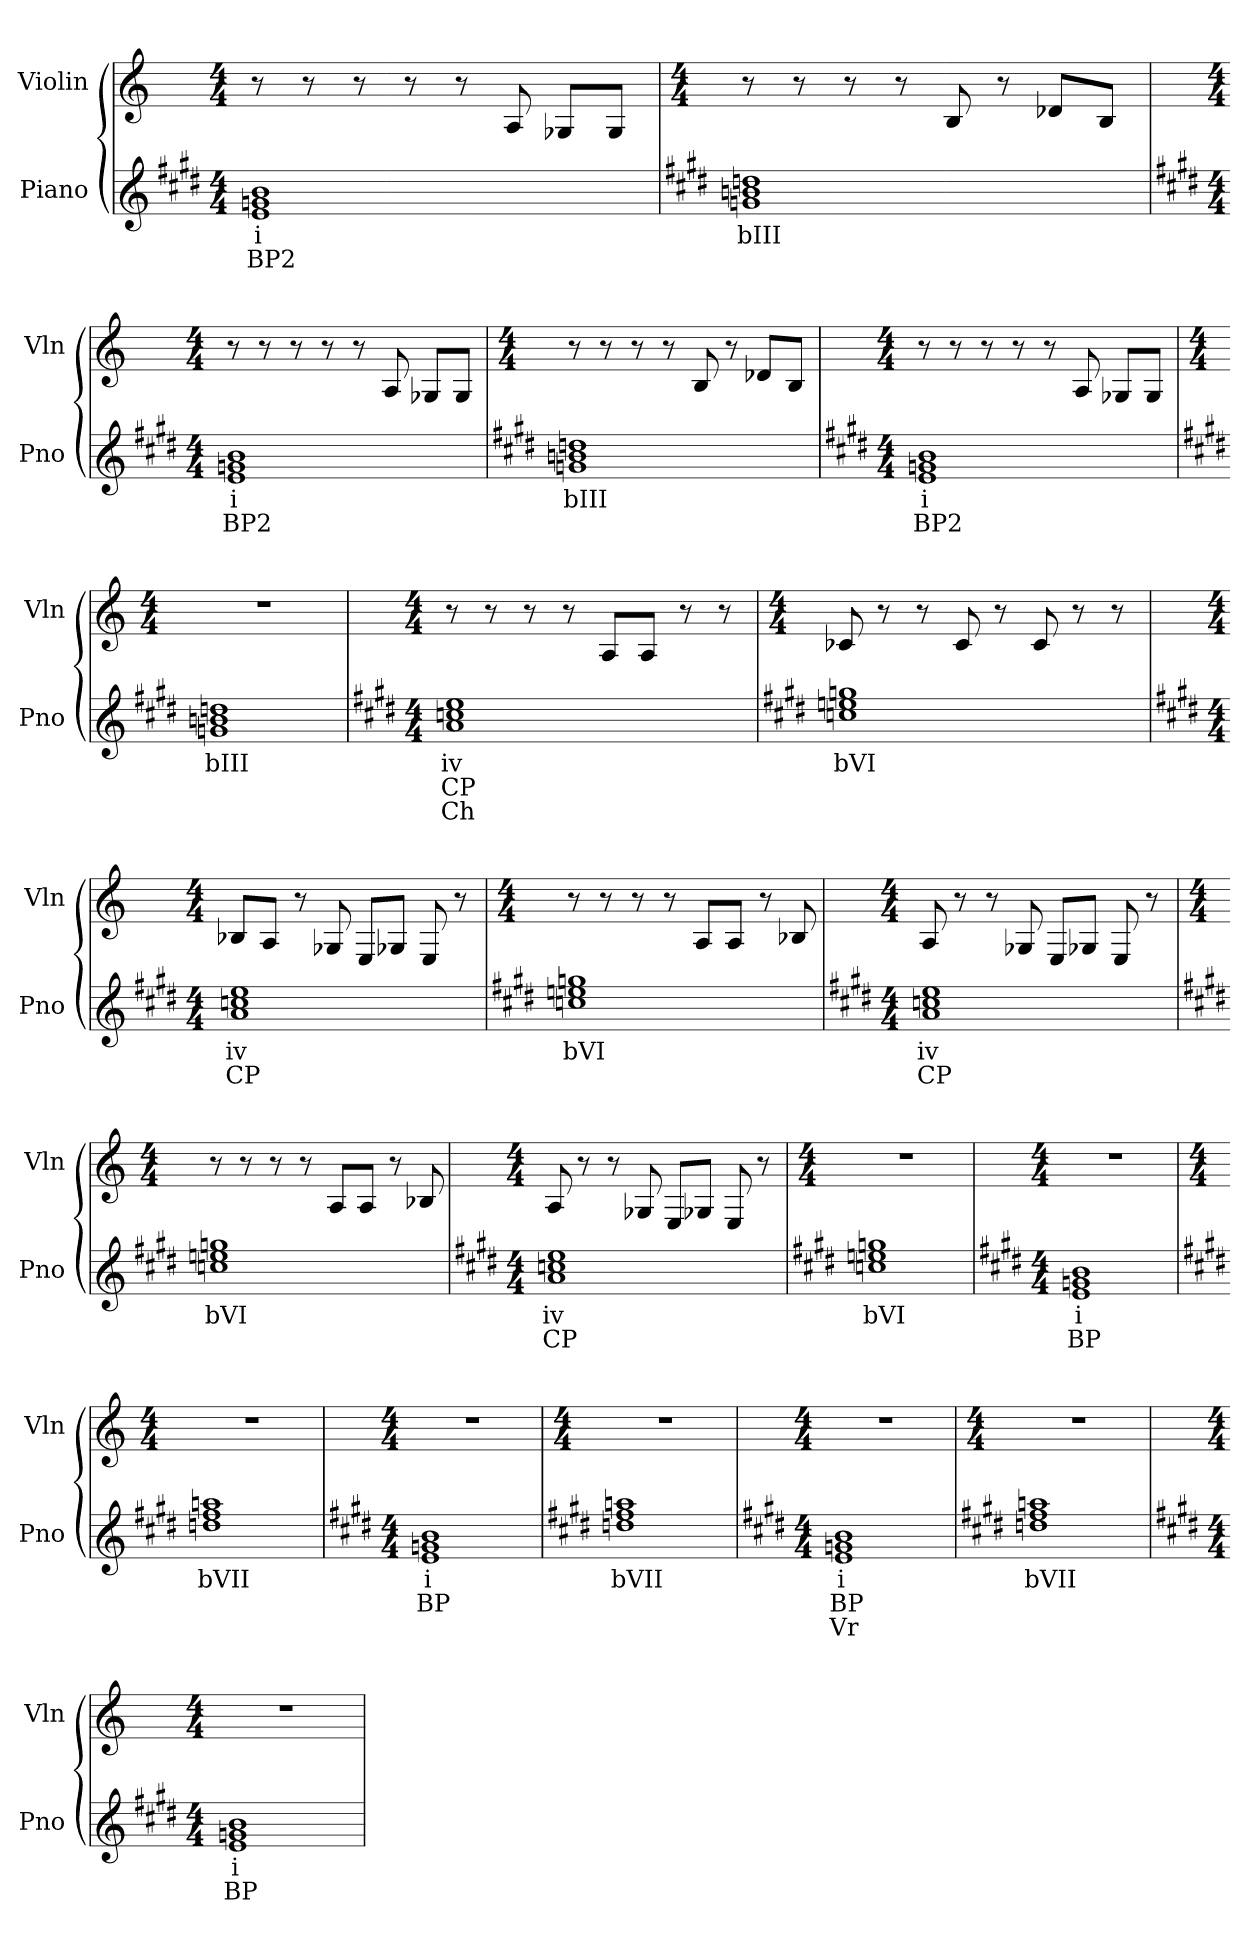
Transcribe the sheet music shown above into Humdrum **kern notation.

**kern	**text	**text	**text	**kern
*part2	*part2	*part2	*part2	*part1
*staff2	*staff2	*staff2	*staff2	*staff1
*I"Piano	*	*	*	*I"Violin
*I'Pno	*	*	*	*I'Vln
*k[f#c#g#d#]	*	*	*	*
*E:	*	*	*	*
*M4/4	*	*	*	*M4/4
=	=	=	=	=
1e 1gn 1b	i	BP2	.	8r
.	.	.	.	8r
.	.	.	.	8r
.	.	.	.	8r
.	.	.	.	8r
.	.	.	.	8A
.	.	.	.	8G-XL
.	.	.	.	8G-J
=	=	=	=	=
*k[f#c#g#d#]	*	*	*	*
*E:	*	*	*	*
*	*	*	*	*M4/4
1gn 1bn 1ddn	bIII	.	.	8r
.	.	.	.	8r
.	.	.	.	8r
.	.	.	.	8r
.	.	.	.	8B
.	.	.	.	8r
.	.	.	.	8d-XL
.	.	.	.	8BJ
=	=	=	=	=
*k[f#c#g#d#]	*	*	*	*
*E:	*	*	*	*
*M4/4	*	*	*	*M4/4
1e 1gn 1b	i	BP2	.	8r
.	.	.	.	8r
.	.	.	.	8r
.	.	.	.	8r
.	.	.	.	8r
.	.	.	.	8A
.	.	.	.	8G-XL
.	.	.	.	8G-J
=	=	=	=	=
*k[f#c#g#d#]	*	*	*	*
*E:	*	*	*	*
*	*	*	*	*M4/4
1gn 1bn 1ddn	bIII	.	.	8r
.	.	.	.	8r
.	.	.	.	8r
.	.	.	.	8r
.	.	.	.	8B
.	.	.	.	8r
.	.	.	.	8d-XL
.	.	.	.	8BJ
=	=	=	=	=
*k[f#c#g#d#]	*	*	*	*
*E:	*	*	*	*
*M4/4	*	*	*	*M4/4
1e 1gn 1b	i	BP2	.	8r
.	.	.	.	8r
.	.	.	.	8r
.	.	.	.	8r
.	.	.	.	8r
.	.	.	.	8A
.	.	.	.	8G-XL
.	.	.	.	8G-J
=	=	=	=	=
*k[f#c#g#d#]	*	*	*	*
*E:	*	*	*	*
*	*	*	*	*M4/4
1gn 1bn 1ddn	bIII	.	.	1r
=	=	=	=	=
*k[f#c#g#d#]	*	*	*	*
*E:	*	*	*	*
*M4/4	*	*	*	*M4/4
1a 1ccn 1ee	iv	CP	Ch	8r
.	.	.	.	8r
.	.	.	.	8r
.	.	.	.	8r
.	.	.	.	8AL
.	.	.	.	8AJ
.	.	.	.	8r
.	.	.	.	8r
=	=	=	=	=
*k[f#c#g#d#]	*	*	*	*
*E:	*	*	*	*
*	*	*	*	*M4/4
1ccn 1een 1ggn	bVI	.	.	8c-X
.	.	.	.	8r
.	.	.	.	8r
.	.	.	.	8c-
.	.	.	.	8r
.	.	.	.	8c-
.	.	.	.	8r
.	.	.	.	8r
=	=	=	=	=
*k[f#c#g#d#]	*	*	*	*
*E:	*	*	*	*
*M4/4	*	*	*	*M4/4
1a 1ccn 1ee	iv	CP	.	8B-XL
.	.	.	.	8AJ
.	.	.	.	8r
.	.	.	.	8G-X
.	.	.	.	8EL
.	.	.	.	8G-XJ
.	.	.	.	8E
.	.	.	.	8r
=	=	=	=	=
*k[f#c#g#d#]	*	*	*	*
*E:	*	*	*	*
*	*	*	*	*M4/4
1ccn 1een 1ggn	bVI	.	.	8r
.	.	.	.	8r
.	.	.	.	8r
.	.	.	.	8r
.	.	.	.	8AL
.	.	.	.	8AJ
.	.	.	.	8r
.	.	.	.	8B-X
=	=	=	=	=
*k[f#c#g#d#]	*	*	*	*
*E:	*	*	*	*
*M4/4	*	*	*	*M4/4
1a 1ccn 1ee	iv	CP	.	8A
.	.	.	.	8r
.	.	.	.	8r
.	.	.	.	8G-X
.	.	.	.	8EL
.	.	.	.	8G-XJ
.	.	.	.	8E
.	.	.	.	8r
=	=	=	=	=
*k[f#c#g#d#]	*	*	*	*
*E:	*	*	*	*
*	*	*	*	*M4/4
1ccn 1een 1ggn	bVI	.	.	8r
.	.	.	.	8r
.	.	.	.	8r
.	.	.	.	8r
.	.	.	.	8AL
.	.	.	.	8AJ
.	.	.	.	8r
.	.	.	.	8B-X
=	=	=	=	=
*k[f#c#g#d#]	*	*	*	*
*E:	*	*	*	*
*M4/4	*	*	*	*M4/4
1a 1ccn 1ee	iv	CP	.	8A
.	.	.	.	8r
.	.	.	.	8r
.	.	.	.	8G-X
.	.	.	.	8EL
.	.	.	.	8G-XJ
.	.	.	.	8E
.	.	.	.	8r
=	=	=	=	=
*k[f#c#g#d#]	*	*	*	*
*E:	*	*	*	*
*	*	*	*	*M4/4
1ccn 1een 1ggn	bVI	.	.	1r
=	=	=	=	=
*k[f#c#g#d#]	*	*	*	*
*E:	*	*	*	*
*M4/4	*	*	*	*M4/4
1e 1gn 1b	i	BP	.	1r
=	=	=	=	=
*k[f#c#g#d#]	*	*	*	*
*E:	*	*	*	*
*	*	*	*	*M4/4
1ddn 1ff# 1aan	bVII	.	.	1r
=	=	=	=	=
*k[f#c#g#d#]	*	*	*	*
*E:	*	*	*	*
*M4/4	*	*	*	*M4/4
1e 1gn 1b	i	BP	.	1r
=	=	=	=	=
*k[f#c#g#d#]	*	*	*	*
*E:	*	*	*	*
*	*	*	*	*M4/4
1ddn 1ff# 1aan	bVII	.	.	1r
=	=	=	=	=
*k[f#c#g#d#]	*	*	*	*
*E:	*	*	*	*
*M4/4	*	*	*	*M4/4
1e 1gn 1b	i	BP	Vr	1r
=	=	=	=	=
*k[f#c#g#d#]	*	*	*	*
*E:	*	*	*	*
*	*	*	*	*M4/4
1ddn 1ff# 1aan	bVII	.	.	1r
=	=	=	=	=
*k[f#c#g#d#]	*	*	*	*
*E:	*	*	*	*
*M4/4	*	*	*	*M4/4
1e 1gn 1b	i	BP	.	1r
=	=	=	=	=
*-	*-	*-	*-	*-
